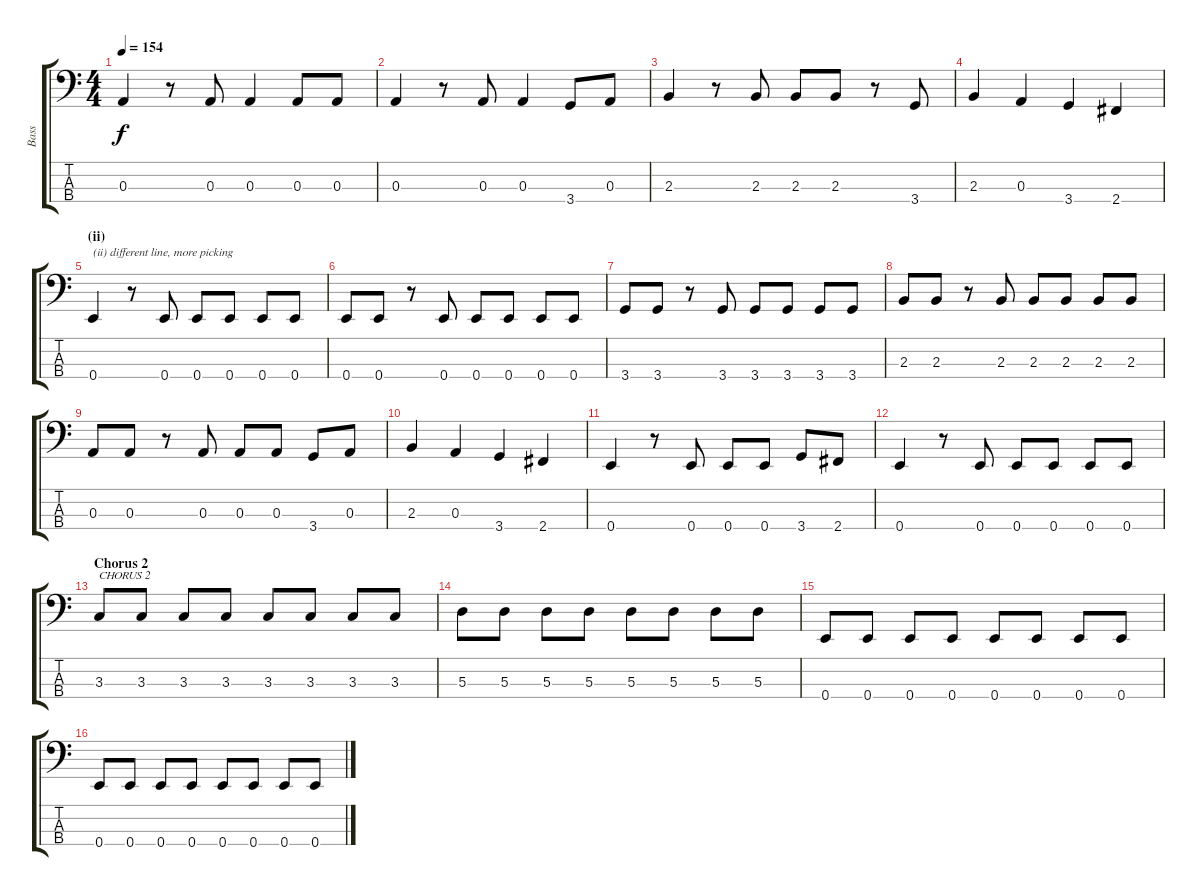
\track ("Bass" "Bass") {instrument electricbassfinger}
\staff {score tabs}
\tuning (G2 D2 A1 E1) {hide}
\ts (4 4)
\tempo 154
\clef f4
\ks c
0.3.4{dy f} r.8 0.3.8 0.3.4 0.3.8 0.3.8 |
0.3.4 r.8 0.3.8 0.3.4 3.4.8 0.3.8 |
2.3.4 r.8 2.3.8 2.3.8 2.3.8 r.8 3.4.8 |
2.3.4 0.3.4 3.4.4 2.4.4 |
\section ("" "(ii)")
0.4.4{txt "(ii) different line, more picking"} r.8 0.4.8 0.4.8 0.4.8 0.4.8 0.4.8 |
0.4.8 0.4.8 r.8 0.4.8 0.4.8 0.4.8 0.4.8 0.4.8 |
3.4.8 3.4.8 r.8 3.4.8 3.4.8 3.4.8 3.4.8 3.4.8 |
2.3.8 2.3.8 r.8 2.3.8 2.3.8 2.3.8 2.3.8 2.3.8 |
0.3.8 0.3.8 r.8 0.3.8 0.3.8 0.3.8 3.4.8 0.3.8 |
2.3.4 0.3.4 3.4.4 2.4.4 |
0.4.4 r.8 0.4.8 0.4.8 0.4.8 3.4.8 2.4.8 |
0.4.4 r.8 0.4.8 0.4.8 0.4.8 0.4.8 0.4.8 |
\section ("" "Chorus 2")
3.3.8{txt "CHORUS 2"} 3.3.8 3.3.8 3.3.8 3.3.8 3.3.8 3.3.8 3.3.8 |
5.3.8 5.3.8 5.3.8 5.3.8 5.3.8 5.3.8 5.3.8 5.3.8 |
0.4.8 0.4.8 0.4.8 0.4.8 0.4.8 0.4.8 0.4.8 0.4.8 |
0.4.8 0.4.8 0.4.8 0.4.8 0.4.8 0.4.8 0.4.8 0.4.8
